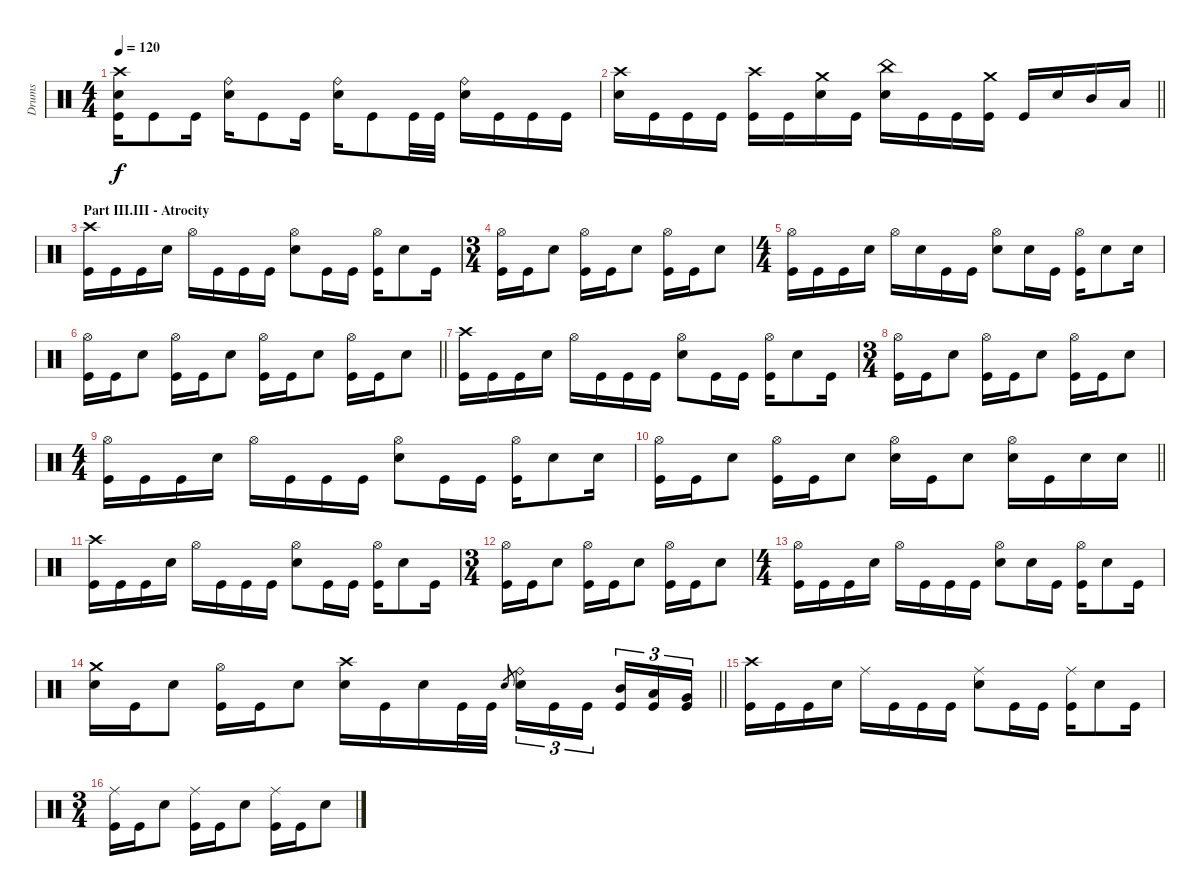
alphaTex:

\track ("Drums" "Drums") {instrument percussion}
\staff
\articulation defaults
\ts (4 4)
\tempo 120
\clef neutral
\ks c
("Crash high (hit)" "Electric Snare (hit)" "Kick (hit)").16{dy f} "Kick (hit)".8 "Kick (hit)".16 ("Ride (bell)" "Electric Snare (hit)").16 "Kick (hit)".8 "Kick (hit)".16 ("Ride (bell)" "Electric Snare (hit)").16 "Kick (hit)".8 "Kick (hit)".32 "Kick (hit)".32 ("Ride (bell)" "Electric Snare (hit)").16 "Kick (hit)".16 "Kick (hit)".16 "Kick (hit)".16 |
\barLineRight lightlight
("Crash high (hit)" "Electric Snare (hit)").16 "Kick (hit)".16 "Kick (hit)".16 "Kick (hit)".16 ("Crash high (hit)" "Kick (hit)").16 "Kick (hit)".16 ("Crash medium (hit)" "Electric Snare (hit)").16 "Kick (hit)".16 ("China (hit)" "Electric Snare (hit)").16 "Kick (hit)".16 "Kick (hit)".16 ("Crash medium (hit)" "Kick (hit)").16 "Kick (hit)".16 "Electric Snare (hit)".16 "Mid Tom (hit)".16 "Low Tom (hit)".16 |
\section ("" "Part III.III - Atrocity")
("Crash high (hit)" "Kick (hit)").16 "Kick (hit)".16 "Kick (hit)".16 "Electric Snare (hit)".16 "Hi-Hat (open)".16 "Kick (hit)".16 "Kick (hit)".16 "Kick (hit)".16 ("Hi-Hat (open)" "Electric Snare (hit)").8 "Kick (hit)".16 "Kick (hit)".16 ("Hi-Hat (open)" "Kick (hit)").16 "Electric Snare (hit)".8 "Kick (hit)".16 |
\ts (3 4)
("Hi-Hat (open)" "Kick (hit)").16 "Kick (hit)".16 "Electric Snare (hit)".8 ("Hi-Hat (open)" "Kick (hit)").16 "Kick (hit)".16 "Electric Snare (hit)".8 ("Hi-Hat (open)" "Kick (hit)").16 "Kick (hit)".16 "Electric Snare (hit)".8 |
\ts (4 4)
("Hi-Hat (open)" "Kick (hit)").16 "Kick (hit)".16 "Kick (hit)".16 "Electric Snare (hit)".16 "Hi-Hat (open)".16 "Electric Snare (hit)".16 "Kick (hit)".16 "Kick (hit)".16 ("Hi-Hat (open)" "Electric Snare (hit)").8 "Electric Snare (hit)".16 "Kick (hit)".16 ("Hi-Hat (open)" "Kick (hit)").16 "Electric Snare (hit)".8 "Electric Snare (hit)".16 |
\barLineRight lightlight
("Hi-Hat (open)" "Kick (hit)").16 "Kick (hit)".16 "Electric Snare (hit)".8 ("Hi-Hat (open)" "Kick (hit)").16 "Kick (hit)".16 "Electric Snare (hit)".8 ("Hi-Hat (open)" "Kick (hit)").16 "Kick (hit)".16 "Electric Snare (hit)".8 ("Hi-Hat (open)" "Kick (hit)").16 "Kick (hit)".16 "Electric Snare (hit)".8 |
("Crash high (hit)" "Kick (hit)").16 "Kick (hit)".16 "Kick (hit)".16 "Electric Snare (hit)".16 "Hi-Hat (open)".16 "Kick (hit)".16 "Kick (hit)".16 "Kick (hit)".16 ("Hi-Hat (open)" "Electric Snare (hit)").8 "Kick (hit)".16 "Kick (hit)".16 ("Hi-Hat (open)" "Kick (hit)").16 "Electric Snare (hit)".8 "Kick (hit)".16 |
\ts (3 4)
("Hi-Hat (open)" "Kick (hit)").16 "Kick (hit)".16 "Electric Snare (hit)".8 ("Hi-Hat (open)" "Kick (hit)").16 "Kick (hit)".16 "Electric Snare (hit)".8 ("Hi-Hat (open)" "Kick (hit)").16 "Kick (hit)".16 "Electric Snare (hit)".8 |
\ts (4 4)
("Hi-Hat (open)" "Kick (hit)").16 "Kick (hit)".16 "Kick (hit)".16 "Electric Snare (hit)".16 "Hi-Hat (open)".16 "Kick (hit)".16 "Kick (hit)".16 "Kick (hit)".16 ("Hi-Hat (open)" "Electric Snare (hit)").8 "Kick (hit)".16 "Kick (hit)".16 ("Hi-Hat (open)" "Kick (hit)").16 "Electric Snare (hit)".8 "Electric Snare (hit)".16 |
\barLineRight lightlight
("Hi-Hat (open)" "Kick (hit)").16 "Kick (hit)".16 "Electric Snare (hit)".8 ("Hi-Hat (open)" "Kick (hit)").16 "Kick (hit)".16 "Electric Snare (hit)".8 ("Hi-Hat (open)" "Electric Snare (hit)").16 "Kick (hit)".16 "Electric Snare (hit)".8 ("Hi-Hat (open)" "Electric Snare (hit)").16 "Kick (hit)".16 "Electric Snare (hit)".16 "Electric Snare (hit)".16 |
("Crash high (hit)" "Kick (hit)").16 "Kick (hit)".16 "Kick (hit)".16 "Electric Snare (hit)".16 "Hi-Hat (open)".16 "Kick (hit)".16 "Kick (hit)".16 "Kick (hit)".16 ("Hi-Hat (open)" "Electric Snare (hit)").8 "Kick (hit)".16 "Kick (hit)".16 ("Hi-Hat (open)" "Kick (hit)").16 "Electric Snare (hit)".8 "Kick (hit)".16 |
\ts (3 4)
("Hi-Hat (open)" "Kick (hit)").16 "Kick (hit)".16 "Electric Snare (hit)".8 ("Hi-Hat (open)" "Kick (hit)").16 "Kick (hit)".16 "Electric Snare (hit)".8 ("Hi-Hat (open)" "Kick (hit)").16 "Kick (hit)".16 "Electric Snare (hit)".8 |
\ts (4 4)
("Hi-Hat (open)" "Kick (hit)").16 "Kick (hit)".16 "Kick (hit)".16 "Electric Snare (hit)".16 "Hi-Hat (open)".16 "Kick (hit)".16 "Kick (hit)".16 "Kick (hit)".16 ("Hi-Hat (open)" "Electric Snare (hit)").8 "Electric Snare (hit)".16 "Kick (hit)".16 ("Hi-Hat (open)" "Kick (hit)").16 "Electric Snare (hit)".8 "Kick (hit)".16 |
\barLineRight lightlight
("Crash medium (hit)" "Electric Snare (hit)").16 "Kick (hit)".16 "Electric Snare (hit)".8 ("Hi-Hat (open)" "Kick (hit)").16 "Kick (hit)".16 "Electric Snare (hit)".8 ("Crash high (hit)" "Electric Snare (hit)").16 "Kick (hit)".16 "Electric Snare (hit)".16 "Kick (hit)".32 "Kick (hit)".32 "Electric Snare (hit)".8{gr} ("Ride (bell)" "Electric Snare (hit)").16{tu (3 2)} "Kick (hit)".16{tu (3 2)} "Kick (hit)".16{tu (3 2) beam splitsecondary} ("Mid Tom (hit)" "Kick (hit)").16{tu (3 2)} ("Low Tom (hit)" "Kick (hit)").16{tu (3 2)} ("Very Low Tom (hit)" "Kick (hit)").16{tu (3 2)} |
\section ("" "")
("Crash high (hit)" "Kick (hit)").16 "Kick (hit)".16 "Kick (hit)".16 "Electric Snare (hit)".16 "Ride (middle)".16 "Kick (hit)".16 "Kick (hit)".16 "Kick (hit)".16 ("Ride (middle)" "Electric Snare (hit)").8 "Kick (hit)".16 "Kick (hit)".16 ("Ride (middle)" "Kick (hit)").16 "Electric Snare (hit)".8 "Kick (hit)".16 |
\ts (3 4)
("Ride (middle)" "Kick (hit)").16 "Kick (hit)".16 "Electric Snare (hit)".8 ("Ride (middle)" "Kick (hit)").16 "Kick (hit)".16 "Electric Snare (hit)".8 ("Ride (middle)" "Kick (hit)").16 "Kick (hit)".16 "Electric Snare (hit)".8
